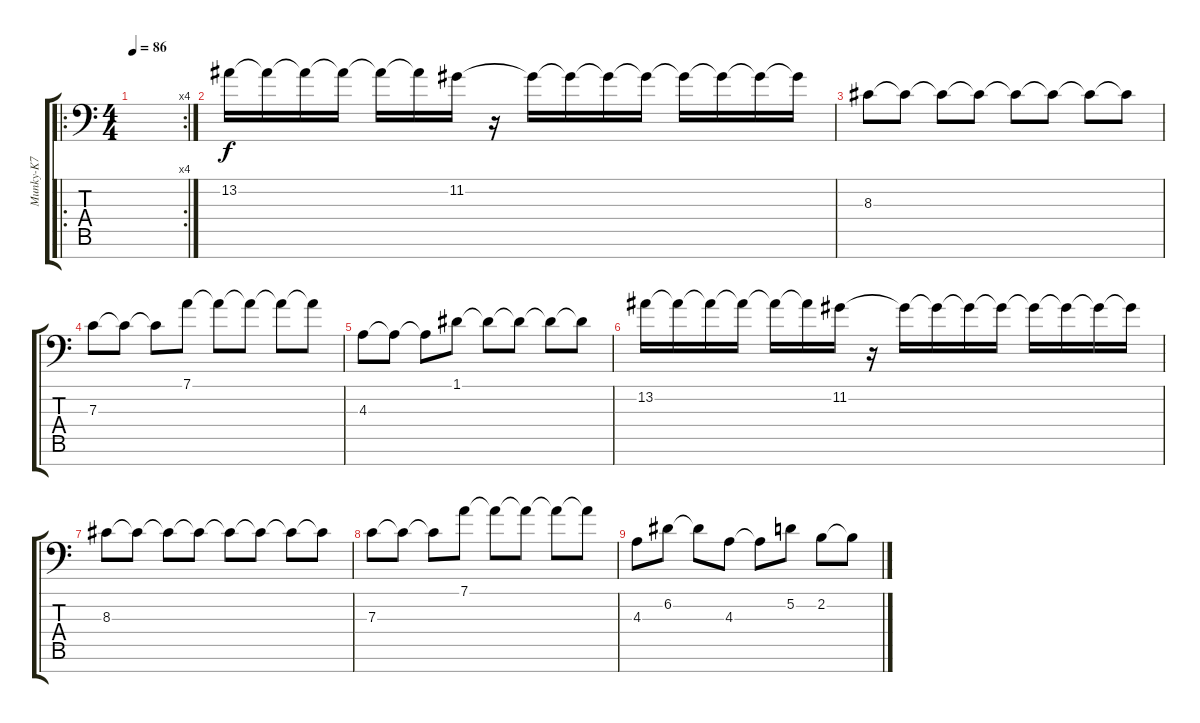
\track ("Munky-K7" "Munky-K7") {instrument bagpipe}
\staff {score tabs}
\tuning (D4 A3 F3 C3 G2 D2 A1) {hide}
\ro
\rc 4
\ts (4 4)
\tempo 86
\clef f4
\ks c
|
13.2.16 13.2{t}.16 13.2{t}.16 13.2{t}.16 13.2{t}.16 13.2{t}.16 11.2.16 r.16 11.2{t}.16 11.2{t}.16 11.2{t}.16 11.2{t}.16 11.2{t}.16 11.2{t}.16 11.2{t}.16 11.2{t}.16 |
8.3.8 8.3{t}.8 8.3{t}.8 8.3{t}.8 8.3{t}.8 8.3{t}.8 8.3{t}.8 8.3{t}.8 |
7.3.8 7.3{t}.8 7.3{t}.8 7.1.8 7.1{t}.8 7.1{t}.8 7.1{t}.8 7.1{t}.8 |
4.3.8 4.3{t}.8 4.3{t}.8 1.1.8 1.1{t}.8 1.1{t}.8 1.1{t}.8 1.1{t}.8 |
13.2.16 13.2{t}.16 13.2{t}.16 13.2{t}.16 13.2{t}.16 13.2{t}.16 11.2.16 r.16 11.2{t}.16 11.2{t}.16 11.2{t}.16 11.2{t}.16 11.2{t}.16 11.2{t}.16 11.2{t}.16 11.2{t}.16 |
8.3.8 8.3{t}.8 8.3{t}.8 8.3{t}.8 8.3{t}.8 8.3{t}.8 8.3{t}.8 8.3{t}.8 |
7.3.8 7.3{t}.8 7.3{t}.8 7.1.8 7.1{t}.8 7.1{t}.8 7.1{t}.8 7.1{t}.8 |
4.3.8 6.2.8 6.2{t}.8 4.3.8 4.3{t}.8 5.2.8 2.2.8 2.2{t}.8
